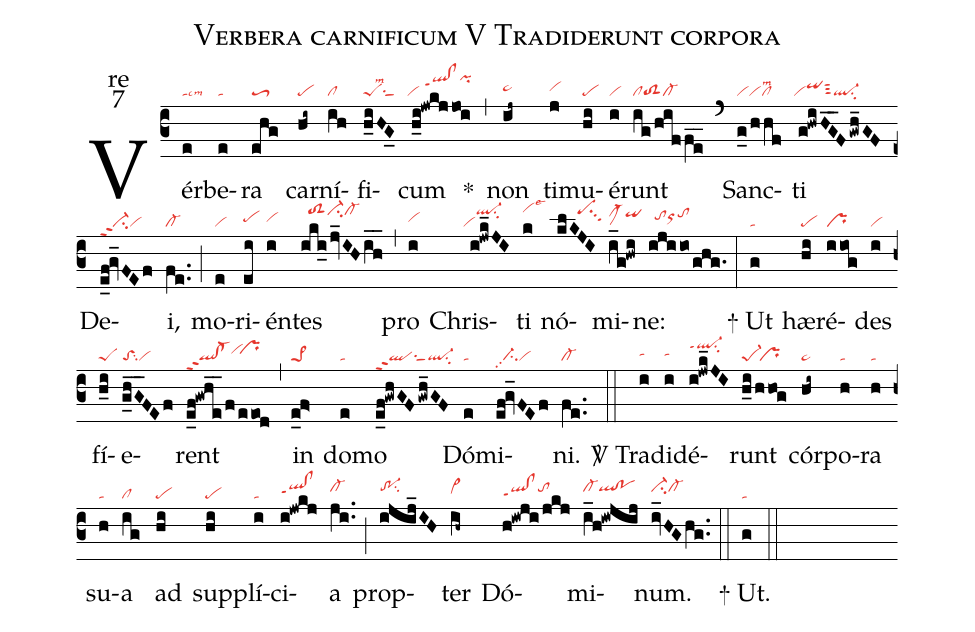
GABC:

name:Verbera carnificum V Tradiderunt corpora;
office-part:re;
mode:7;
nabc-lines:1;
%%
(c3) Vér(e|talscm3)be(e|ta)ra(ehg|toS3) car(hi~|pe)ní(ih|cl)fi(h_iHG_0|peSsu1sut1lsm2)cum(h_i!jwkjjoi|`vi/qlhj!clhjppt1pihl) <sp>*</sp>(,) non(ij~|pe~hh) ti(j|vihh)mu(hi|pe)é(i|vi)runt(ig/hiffe__|cltoS2cl-) (`) Sanc(g_0/hhf|vivicllsm2)ti(g!hwiHG__Fgwh_GF|`viqihisut3ql-su2) De(e_f!gv_FEf|ci-ppt2vi)i,(fe..|cl-) (;) mo(e|vi)ri(ei|pehh)én(i|vihh)tes(iki_jv_IHih__|//toS2hkci-hkcl-hk) (,) pro(i|vihh) Chris(i!jwk_JI|``viql-hksu2)ti(k|vihllse3) nó(klKJI|//////pehksu3)mi(i_g!hwi|clM-hjqihj)ne:(ijiio/ghg.|//tohiorhitohj) (:)

<sp>+</sp> Ut(g|ta) hæ(hi|pe)ré(iiog|pr)des(i|vi) fí(h_i|peS)e(g_h_G_FEf|toSsu2vi)rent(e_f!gwhe__/f/eeod|ql!cl-ppt2vihi`prhi) (,) in(e_f>|pe>1) do(e|ta)mo(e_f!gwhGFgwh_GF|qlppt2su1sut1ql-su2) Dó(e|ta)mi(ef!gv_FEf|//ci-pp2vi)ni.(fe..|cl-) (::)

<sp>V/</sp> Tra(i|tahh)di(i|tahh)dé(i!jwk_JI|ql-hkppt1su2)runt(h_i/hhog|pe-1`pr) cór(hi~|pe~)po(h|ta)ra(h|ta) su(h|ta)a(ig|cl) ad(hi|pe) sup(hi|pe)plí(i|ta)ci(i!jwkj|qlhh!clhhppt1)a(ji..|cl-hi) (;) prop(ijij_IH|tr-1hisu2)ter(ih~|vi>hh) Dó(h!iwji/jkj|qlhg!clhgppt1tohi)mi(i_h!iwjij|cl-hiqlhi!pohi)num.(iv_HGhg..|ci-hicl-hi) (::)

<sp>+</sp> Ut.(g|ta) (::)
